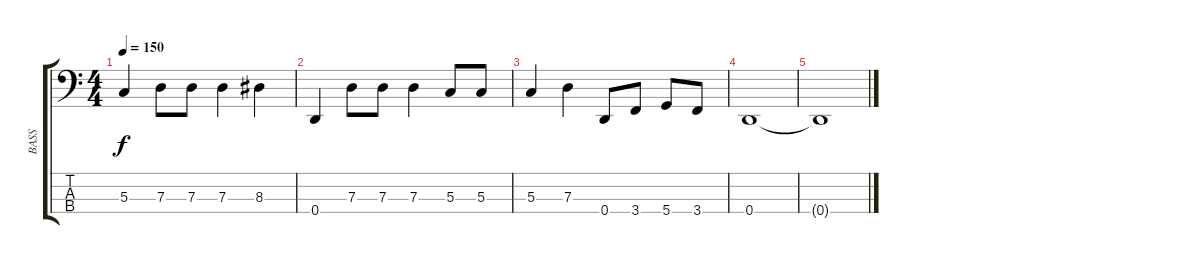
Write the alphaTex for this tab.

\track ("BASS" "BASS") {instrument electricbasspick}
\staff {score tabs}
\tuning (F2 C2 G1 D1) {hide}
\ts (4 4)
\tempo 150
\clef f4
\ks c
5.3.4{dy f} 7.3.8 7.3.8 7.3.4 8.3.4 |
0.4.4 7.3.8 7.3.8 7.3.4 5.3.8 5.3.8 |
5.3.4 7.3.4 0.4.8 3.4.8 5.4.8 3.4.8 |
0.4.1 |
0.4{t}.1
